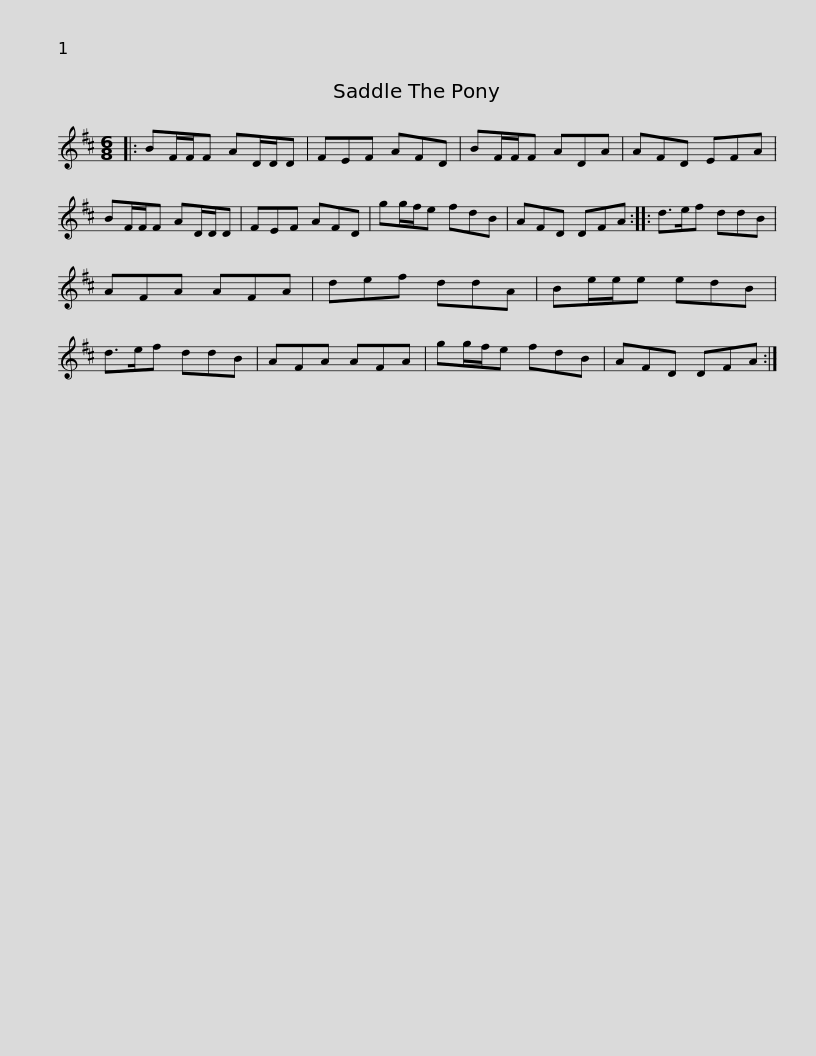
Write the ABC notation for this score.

X:1
L:1/8
M:6/8
I:linebreak $
K:D
V:1 treble
V:1
|: BF/F/F AD/D/D | FEF AFD | BF/F/F ADA | AFD EFA | BF/F/F AD/D/D | %5
 FEF AFD |$ gg/f/e fdB | AFD DFA :: d>ef ddB | AFA AFA | %10
 def ddA | Be/e/e edB | d>ef ddB |$ AFA AFA | gg/f/e fdB | %15
 AFD DFA :| %16
